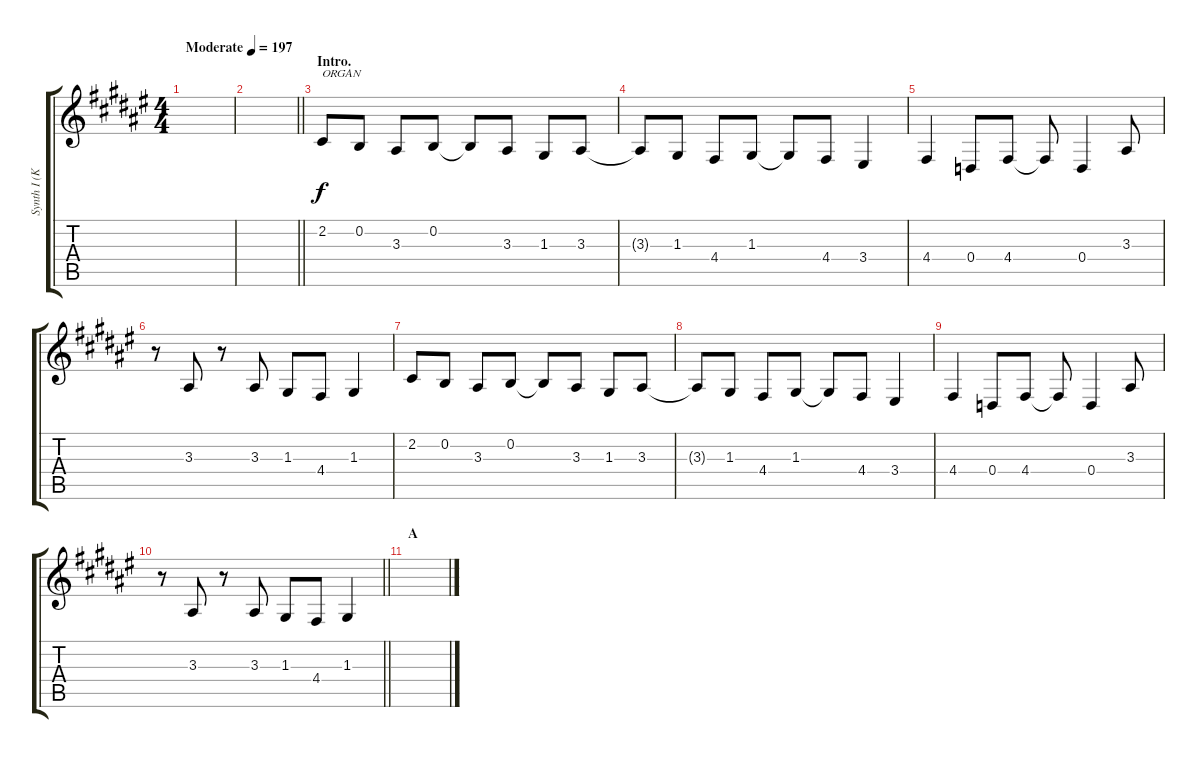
\track ("Synth I (Kotobuki Tsumugi)" "Synth I (K") {instrument drawbarorgan}
\staff {score tabs}
\tuning (E4 B3 G3 D3 A2 E2) {hide}
\ts (4 4)
\tempo (197 "Moderate")
\clef g2
\ks f#
|
\barLineRight lightlight
|
\section ("" "Intro.")
2.2.8{txt "ORGAN"} 0.2.8 3.3.8 0.2.8 0.2{t}.8 3.3.8 1.3.8 3.3.8 |
3.3{t}.8 1.3.8 4.4.8 1.3.8 1.3{t}.8 4.4.8 3.4.4 |
4.4.4 0.4.8 4.4.8 4.4{t}.8 0.4.4 3.3.8 |
r.8 3.3.8 r.8 3.3.8 1.3.8 4.4.8 1.3.4 |
2.2.8 0.2.8 3.3.8 0.2.8 0.2{t}.8 3.3.8 1.3.8 3.3.8 |
3.3{t}.8 1.3.8 4.4.8 1.3.8 1.3{t}.8 4.4.8 3.4.4 |
4.4.4 0.4.8 4.4.8 4.4{t}.8 0.4.4 3.3.8 |
\barLineRight lightlight
r.8 3.3.8 r.8 3.3.8 1.3.8 4.4.8 1.3.4 |
\section ("" "A")
